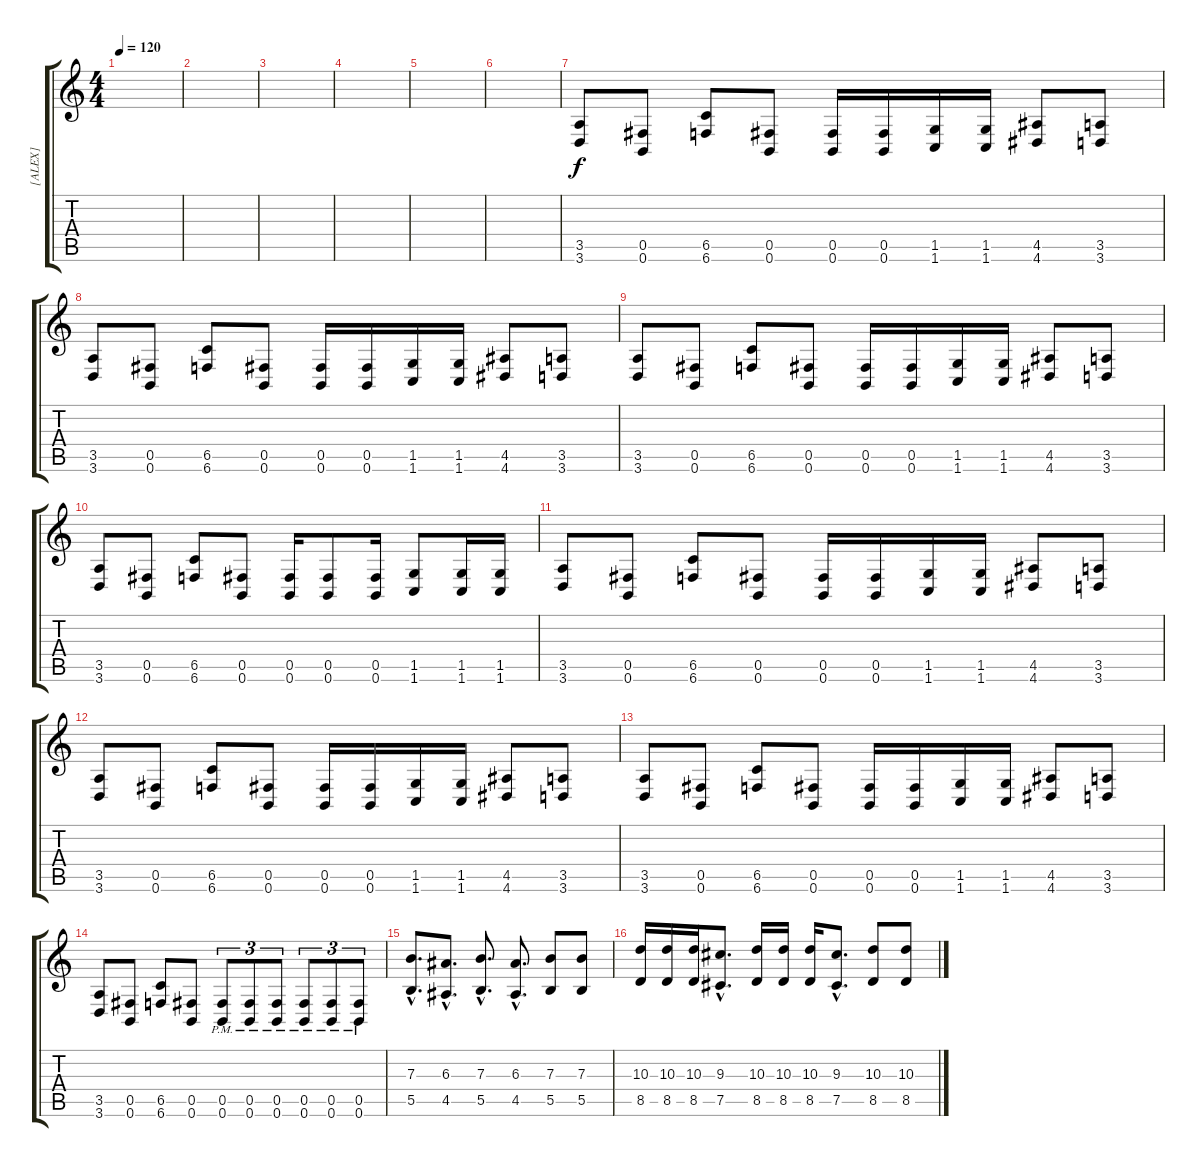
\track ("[ALEX]" "[ALEX]") {instrument distortionguitar}
\staff {score tabs}
\tuning (Db4 Ab3 E3 B2 Gb2 B1) {hide}
\ts (4 4)
\tempo 120
\clef g2
\ks c
|
|
|
|
|
|
(3.5 3.6).8 (0.5 0.6).8 (6.5 6.6).8 (0.5 0.6).8 (0.5 0.6).16 (0.5 0.6).16 (1.5 1.6).16 (1.5 1.6).16 (4.5 4.6).8 (3.5 3.6).8 |
(3.5 3.6).8 (0.5 0.6).8 (6.5 6.6).8 (0.5 0.6).8 (0.5 0.6).16 (0.5 0.6).16 (1.5 1.6).16 (1.5 1.6).16 (4.5 4.6).8 (3.5 3.6).8 |
(3.5 3.6).8 (0.5 0.6).8 (6.5 6.6).8 (0.5 0.6).8 (0.5 0.6).16 (0.5 0.6).16 (1.5 1.6).16 (1.5 1.6).16 (4.5 4.6).8 (3.5 3.6).8 |
(3.5 3.6).8 (0.5 0.6).8 (6.5 6.6).8 (0.5 0.6).8 (0.5 0.6).16 (0.5 0.6).8 (0.5 0.6).16 (1.5 1.6).8 (1.5 1.6).16 (1.5 1.6).16 |
(3.5 3.6).8 (0.5 0.6).8 (6.5 6.6).8 (0.5 0.6).8 (0.5 0.6).16 (0.5 0.6).16 (1.5 1.6).16 (1.5 1.6).16 (4.5 4.6).8 (3.5 3.6).8 |
(3.5 3.6).8 (0.5 0.6).8 (6.5 6.6).8 (0.5 0.6).8 (0.5 0.6).16 (0.5 0.6).16 (1.5 1.6).16 (1.5 1.6).16 (4.5 4.6).8 (3.5 3.6).8 |
(3.5 3.6).8 (0.5 0.6).8 (6.5 6.6).8 (0.5 0.6).8 (0.5 0.6).16 (0.5 0.6).16 (1.5 1.6).16 (1.5 1.6).16 (4.5 4.6).8 (3.5 3.6).8 |
(3.5 3.6).8 (0.5 0.6).8 (6.5 6.6).8 (0.5 0.6).8 (0.5{pm} 0.6).8{tu (3 2)} (0.5{pm} 0.6).8{tu (3 2)} (0.5{pm} 0.6).8{tu (3 2)} (0.5{pm} 0.6).8{tu (3 2)} (0.5{pm} 0.6).8{tu (3 2)} (0.5{pm} 0.6).8{tu (3 2)} |
(7.3{hac} 5.5{hac}).8{d} (6.3{hac} 4.5{hac}).8{d} (7.3{hac} 5.5{hac}).8{d} (6.3{hac} 4.5{hac}).8{d} (7.3 5.5).8 (7.3 5.5).8 |
(10.3 8.5).16 (10.3 8.5).16 (10.3 8.5).16 (9.3{hac} 7.5{hac}).8{d} (10.3 8.5).16 (10.3 8.5).16 (10.3 8.5).16 (9.3{hac} 7.5{hac}).8{d} (10.3 8.5).8 (10.3 8.5).8
